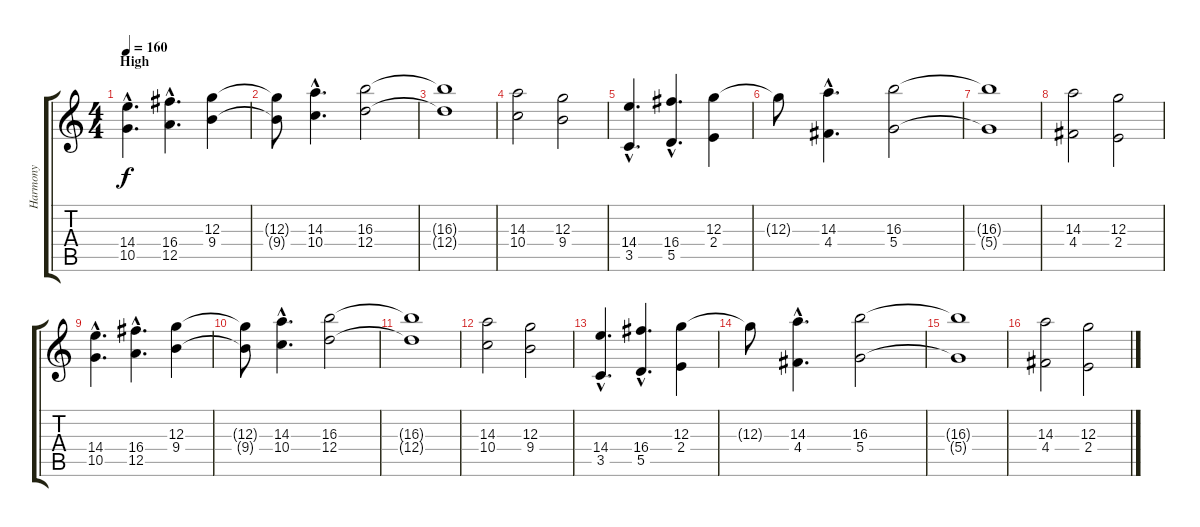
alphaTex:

\track ("Harmony" "Harmony") {instrument acousticguitarsteel}
\staff {score tabs}
\tuning (E4 B3 G3 D3 A2 E2) {hide}
\ts (4 4)
\section ("" "High")
\tempo 160
\clef g2
\ks c
(14.4{hac} 10.5{hac}).4{d dy f volume 13 instrument acousticgrandpiano} (16.4{hac} 12.5{hac}).4{d} (12.3 9.4).4 |
(12.3{t} 9.4{t}).8 (14.3{hac} 10.4{hac}).4{d} (16.3 12.4).2 |
(16.3{t} 12.4{t}).1 |
(14.3 10.4).2 (12.3 9.4).2 |
(14.4{hac} 3.5{hac}).4{d} (16.4{hac} 5.5{hac}).4{d} (12.3 2.4).4 |
12.3{t}.8 (14.3{hac} 4.4{hac}).4{d} (16.3 5.4).2 |
(16.3{t} 5.4{t}).1 |
(14.3 4.4).2 (12.3 2.4).2 |
(14.4{hac} 10.5{hac}).4{d} (16.4{hac} 12.5{hac}).4{d} (12.3 9.4).4 |
(12.3{t} 9.4{t}).8 (14.3{hac} 10.4{hac}).4{d} (16.3 12.4).2 |
(16.3{t} 12.4{t}).1 |
(14.3 10.4).2 (12.3 9.4).2 |
(14.4{hac} 3.5{hac}).4{d} (16.4{hac} 5.5{hac}).4{d} (12.3 2.4).4 |
12.3{t}.8 (14.3{hac} 4.4{hac}).4{d} (16.3 5.4).2 |
(16.3{t} 5.4{t}).1 |
(14.3 4.4).2 (12.3 2.4).2
